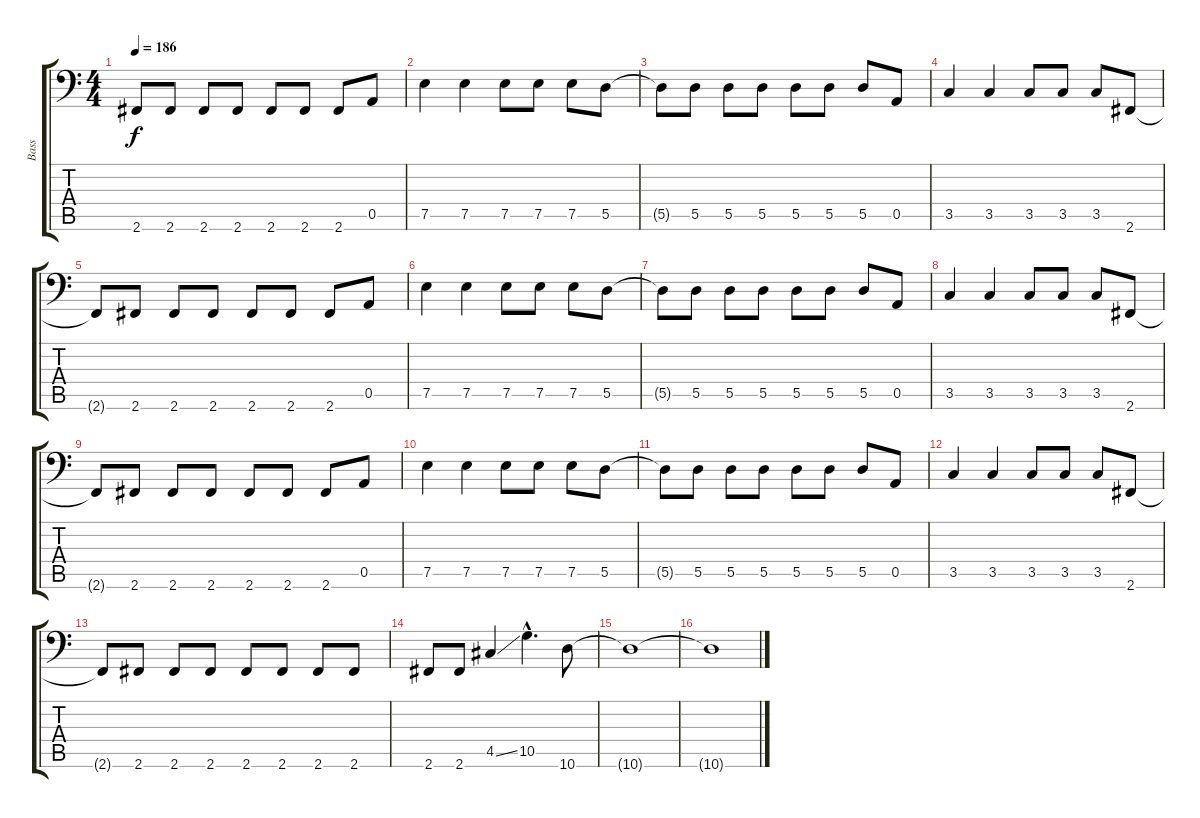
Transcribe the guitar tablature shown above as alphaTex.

\track ("Bass" "Bass") {instrument electricbasspick}
\staff {score tabs}
\tuning (E3 B2 G2 D2 A1 E1) {hide}
\ts (4 4)
\tempo 186
\clef f4
\ks c
2.6{t}.8{dy f} 2.6.8 2.6.8 2.6.8 2.6.8 2.6.8 2.6.8 0.5.8 |
7.5.4 7.5.4 7.5.8 7.5.8 7.5.8 5.5.8 |
5.5{t}.8 5.5.8 5.5.8 5.5.8 5.5.8 5.5.8 5.5.8 0.5.8 |
3.5.4 3.5.4 3.5.8 3.5.8 3.5.8 2.6.8 |
2.6{t}.8 2.6.8 2.6.8 2.6.8 2.6.8 2.6.8 2.6.8 0.5.8 |
7.5.4 7.5.4 7.5.8 7.5.8 7.5.8 5.5.8 |
5.5{t}.8 5.5.8 5.5.8 5.5.8 5.5.8 5.5.8 5.5.8 0.5.8 |
3.5.4 3.5.4 3.5.8 3.5.8 3.5.8 2.6.8 |
2.6{t}.8 2.6.8 2.6.8 2.6.8 2.6.8 2.6.8 2.6.8 0.5.8 |
7.5.4 7.5.4 7.5.8 7.5.8 7.5.8 5.5.8 |
5.5{t}.8 5.5.8 5.5.8 5.5.8 5.5.8 5.5.8 5.5.8 0.5.8 |
3.5.4 3.5.4 3.5.8 3.5.8 3.5.8 2.6.8 |
2.6{t}.8 2.6.8 2.6.8 2.6.8 2.6.8 2.6.8 2.6.8 2.6.8 |
2.6.8 2.6.8 4.5{ss}.4 10.5{hac}.4{d} 10.6.8 |
10.6{t}.1 |
10.6{t}.1
